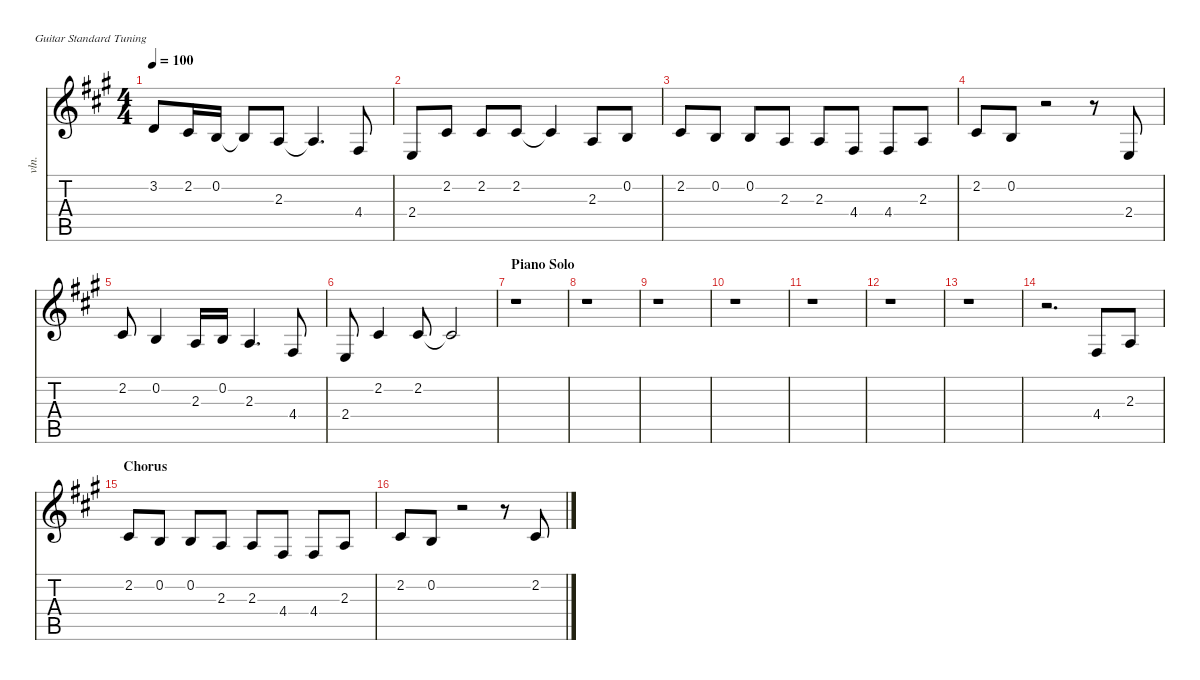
\defaultSystemsLayout 4
\hideDynamics
\bracketExtendMode nobrackets
\otherSystemsTrackNameOrientation horizontal
\track ("John" "vln.") {instrument synthstrings1}
\staff {score tabs}
\tuning (E4 B3 G3 D3 A2 E2)
\ts (4 4)
\tempo 100
\clef g2
\ks a
3.2{acc forcenatural}.8{dy f} 2.2{acc #}.16 0.2{acc forcenatural}.16 0.2{t acc forcenatural}.8 2.3{acc forcenatural}.8 2.3{t acc forcenatural}.4{d} 4.4{acc #}.8 |
2.4{acc forcenatural}.8 2.2{acc #}.8 2.2{acc #}.8 2.2{acc #}.8 2.2{t acc #}.4 2.3{acc forcenatural}.8 0.2{acc forcenatural}.8 |
2.2{acc #}.8 0.2{acc forcenatural}.8 0.2{acc forcenatural}.8 2.3{acc forcenatural}.8 2.3{acc forcenatural}.8 4.4{acc #}.8 4.4{acc #}.8 2.3{acc forcenatural}.8 |
2.2{acc #}.8 0.2{acc forcenatural}.8 r.2 r.8 2.4{acc forcenatural}.8 |
2.2{acc #}.8 0.2{acc forcenatural}.4 2.3{acc forcenatural}.16 0.2{acc forcenatural}.16 2.3{acc forcenatural}.4{d} 4.4{acc #}.8 |
2.4{acc forcenatural}.8 2.2{acc #}.4 2.2{acc #}.8 2.2{t acc #}.2 |
\section ("" "Piano Solo")
r.1 |
r.1 |
r.1 |
r.1 |
r.1 |
r.1 |
r.1 |
r.2{d} 4.4{acc #}.8 2.3{acc forcenatural}.8 |
\section ("" "Chorus")
2.2{acc #}.8 0.2{acc forcenatural}.8 0.2{acc forcenatural}.8 2.3{acc forcenatural}.8 2.3{acc forcenatural}.8 4.4{acc #}.8 4.4{acc #}.8 2.3{acc forcenatural}.8 |
2.2{acc #}.8 0.2{acc forcenatural}.8 r.2 r.8 2.2{acc #}.8
